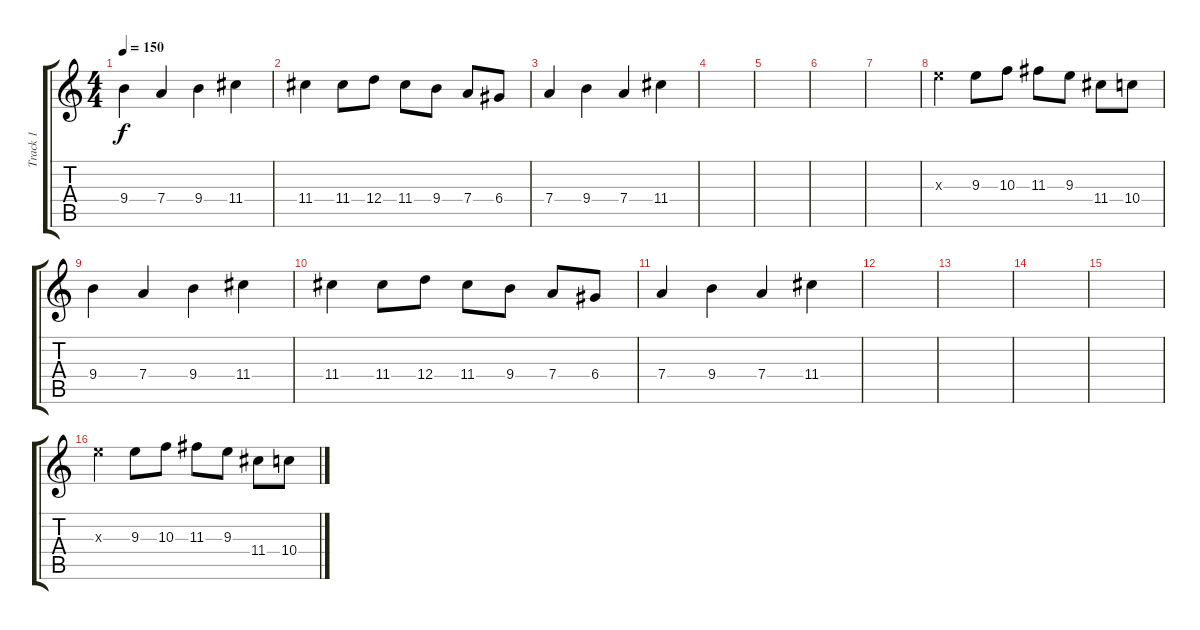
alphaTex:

\track ("Track 1" "Track 1") {instrument distortionguitar}
\staff {score tabs}
\tuning (E4 B3 G3 D3 A2 E2) {hide}
\ts (4 4)
\tempo 150
\clef g2
\ks c
9.4.4{dy f} 7.4.4 9.4.4 11.4.4 |
11.4.4 11.4.8 12.4.8 11.4.8 9.4.8 7.4.8 6.4.8 |
7.4.4 9.4.4 7.4.4 11.4.4 |
|
|
|
|
9.3{x}.4 9.3.8 10.3.8 11.3.8 9.3.8 11.4.8 10.4.8 |
9.4.4 7.4.4 9.4.4 11.4.4 |
11.4.4 11.4.8 12.4.8 11.4.8 9.4.8 7.4.8 6.4.8 |
7.4.4 9.4.4 7.4.4 11.4.4 |
|
|
|
|
9.3{x}.4 9.3.8 10.3.8 11.3.8 9.3.8 11.4.8 10.4.8
